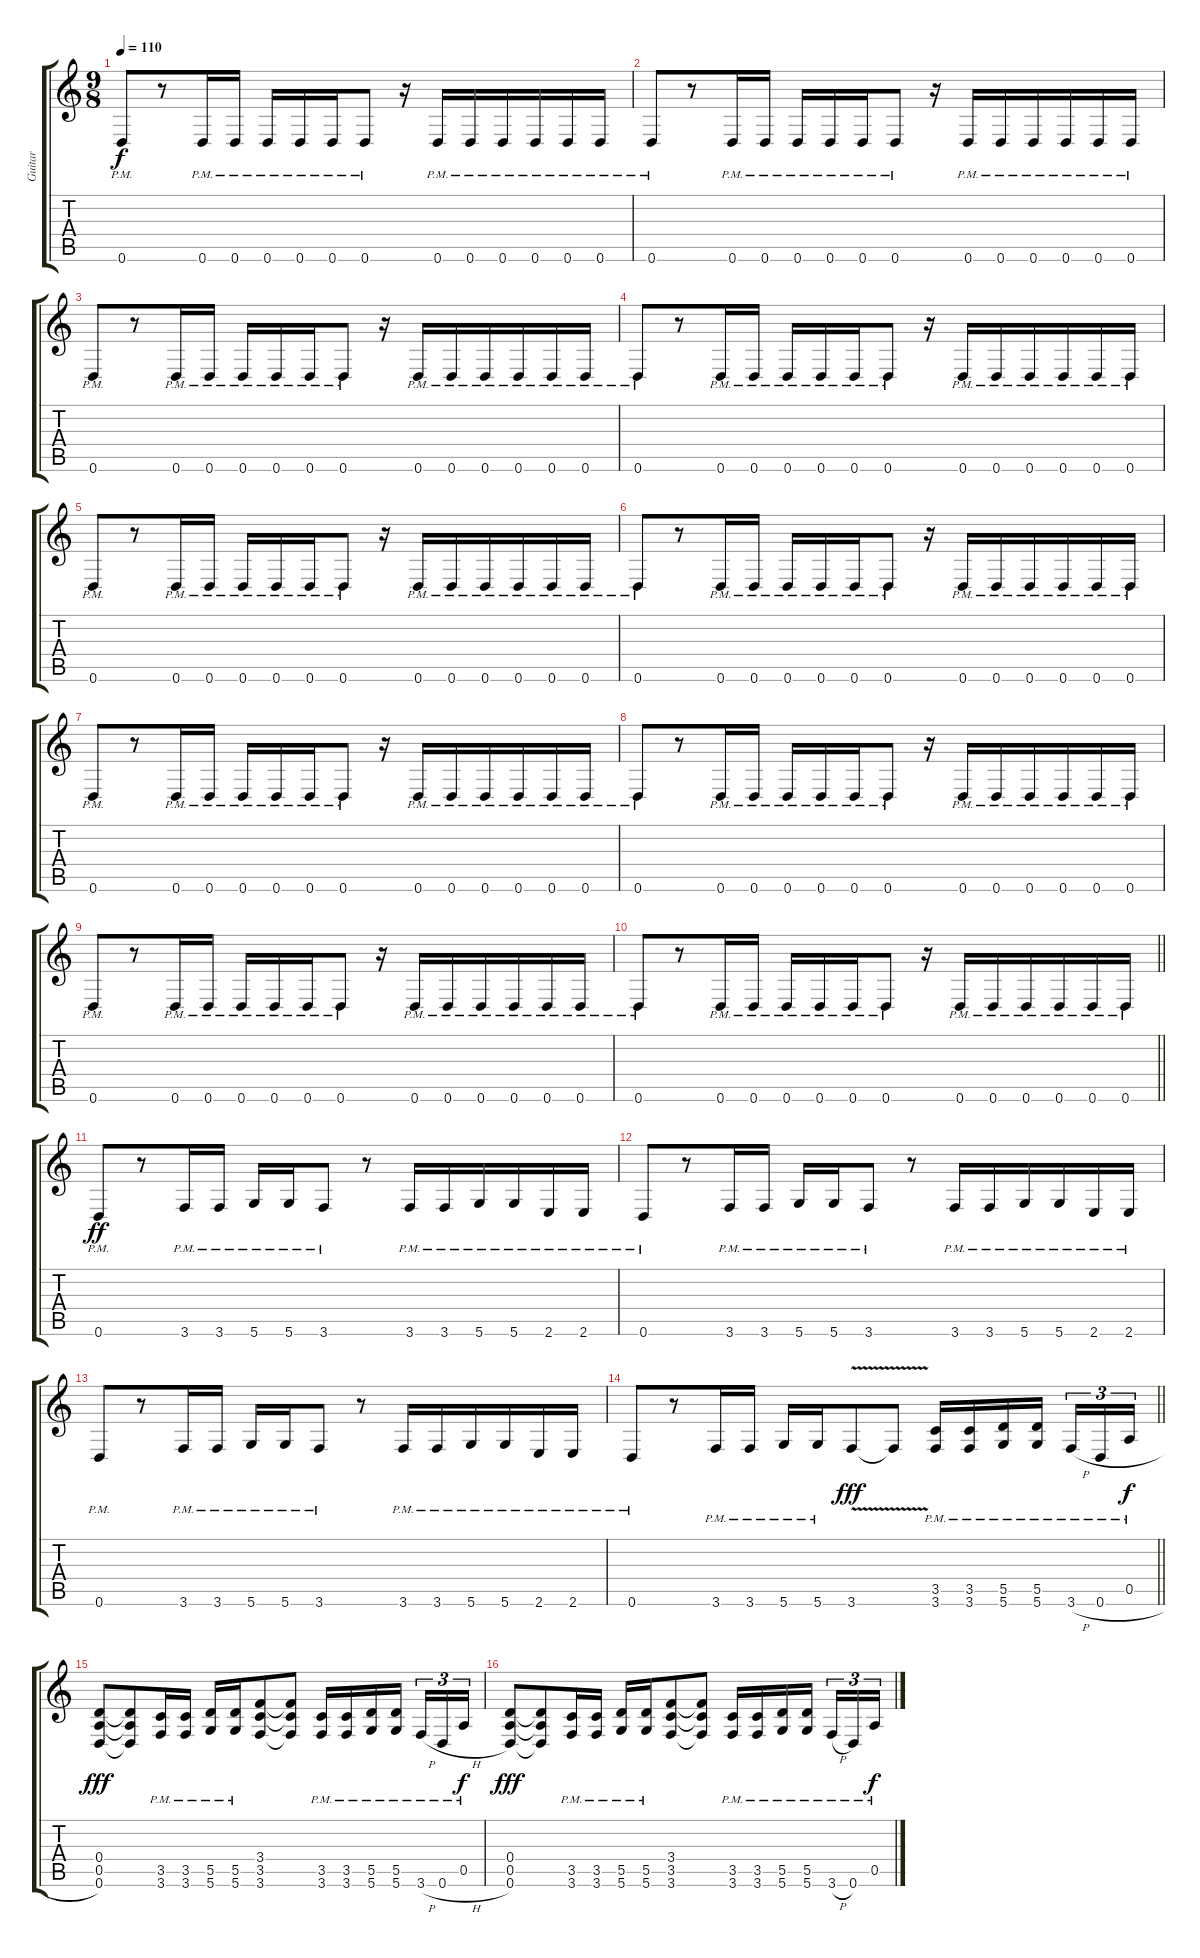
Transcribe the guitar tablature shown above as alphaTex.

\track ("Guitar" "Guitar") {instrument distortionguitar}
\staff {score tabs}
\tuning (E4 B3 G3 D3 A2 D2) {hide}
\ts (9 8)
\tempo 110
\clef g2
\ks c
0.6{pm}.8{dy f} r.8 0.6{pm}.16 0.6{pm}.16 0.6{pm}.16 0.6{pm}.16 0.6{pm}.16 0.6{pm}.8 r.16 0.6{pm}.16 0.6{pm}.16 0.6{pm}.16 0.6{pm}.16 0.6{pm}.16 0.6{pm}.16 |
0.6{pm}.8 r.8 0.6{pm}.16 0.6{pm}.16 0.6{pm}.16 0.6{pm}.16 0.6{pm}.16 0.6{pm}.8 r.16 0.6{pm}.16 0.6{pm}.16 0.6{pm}.16 0.6{pm}.16 0.6{pm}.16 0.6{pm}.16 |
0.6{pm}.8 r.8 0.6{pm}.16 0.6{pm}.16 0.6{pm}.16 0.6{pm}.16 0.6{pm}.16 0.6{pm}.8 r.16 0.6{pm}.16 0.6{pm}.16 0.6{pm}.16 0.6{pm}.16 0.6{pm}.16 0.6{pm}.16 |
0.6{pm}.8 r.8 0.6{pm}.16 0.6{pm}.16 0.6{pm}.16 0.6{pm}.16 0.6{pm}.16 0.6{pm}.8 r.16 0.6{pm}.16 0.6{pm}.16 0.6{pm}.16 0.6{pm}.16 0.6{pm}.16 0.6{pm}.16 |
0.6{pm}.8 r.8 0.6{pm}.16 0.6{pm}.16 0.6{pm}.16 0.6{pm}.16 0.6{pm}.16 0.6{pm}.8 r.16 0.6{pm}.16 0.6{pm}.16 0.6{pm}.16 0.6{pm}.16 0.6{pm}.16 0.6{pm}.16 |
0.6{pm}.8 r.8 0.6{pm}.16 0.6{pm}.16 0.6{pm}.16 0.6{pm}.16 0.6{pm}.16 0.6{pm}.8 r.16 0.6{pm}.16 0.6{pm}.16 0.6{pm}.16 0.6{pm}.16 0.6{pm}.16 0.6{pm}.16 |
0.6{pm}.8 r.8 0.6{pm}.16 0.6{pm}.16 0.6{pm}.16 0.6{pm}.16 0.6{pm}.16 0.6{pm}.8 r.16 0.6{pm}.16 0.6{pm}.16 0.6{pm}.16 0.6{pm}.16 0.6{pm}.16 0.6{pm}.16 |
0.6{pm}.8 r.8 0.6{pm}.16 0.6{pm}.16 0.6{pm}.16 0.6{pm}.16 0.6{pm}.16 0.6{pm}.8 r.16 0.6{pm}.16 0.6{pm}.16 0.6{pm}.16 0.6{pm}.16 0.6{pm}.16 0.6{pm}.16 |
0.6{pm}.8 r.8 0.6{pm}.16 0.6{pm}.16 0.6{pm}.16 0.6{pm}.16 0.6{pm}.16 0.6{pm}.8 r.16 0.6{pm}.16 0.6{pm}.16 0.6{pm}.16 0.6{pm}.16 0.6{pm}.16 0.6{pm}.16 |
\barLineRight lightlight
0.6{pm}.8 r.8 0.6{pm}.16 0.6{pm}.16 0.6{pm}.16 0.6{pm}.16 0.6{pm}.16 0.6{pm}.8 r.16 0.6{pm}.16 0.6{pm}.16 0.6{pm}.16 0.6{pm}.16 0.6{pm}.16 0.6{pm}.16 |
0.6{pm}.8{dy ff} r.8 3.6{pm}.16 3.6{pm}.16 5.6{pm}.16 5.6{pm}.16 3.6{pm}.8 r.8 3.6{pm}.16 3.6{pm}.16 5.6{pm}.16 5.6{pm}.16 2.6{pm}.16 2.6{pm}.16 |
0.6{pm}.8 r.8 3.6{pm}.16 3.6{pm}.16 5.6{pm}.16 5.6{pm}.16 3.6{pm}.8 r.8 3.6{pm}.16 3.6{pm}.16 5.6{pm}.16 5.6{pm}.16 2.6{pm}.16 2.6{pm}.16 |
0.6{pm}.8 r.8 3.6{pm}.16 3.6{pm}.16 5.6{pm}.16 5.6{pm}.16 3.6{pm}.8 r.8 3.6{pm}.16 3.6{pm}.16 5.6{pm}.16 5.6{pm}.16 2.6{pm}.16 2.6{pm}.16 |
\barLineRight lightlight
0.6{pm}.8 r.8 3.6{pm}.16 3.6{pm}.16 5.6{pm}.16 5.6{pm}.16 3.6{v}.8{dy fff} 3.6{t}.8 (3.5{pm} 3.6{pm}).16 (3.5{pm} 3.6{pm}).16 (5.5{pm} 5.6{pm}).16 (5.5{pm} 5.6{pm}).16{beam splitsecondary} 3.6{h pm}.16{tu (3 2)} 0.6{h pm}.16{tu (3 2)} 0.5{pm}.16{tu (3 2) dy f} |
\section ("" "")
(0.4 0.5 0.6).8{dy fff} (0.4{t} 0.5{t} 0.6{t}).8 (3.5{pm} 3.6{pm}).16 (3.5{pm} 3.6{pm}).16 (5.5{pm} 5.6{pm}).16 (5.5{pm} 5.6{pm}).16 (3.4 3.5 3.6).8 (3.4{t} 3.5{t} 3.6{t}).8 (3.5{pm} 3.6{pm}).16 (3.5{pm} 3.6{pm}).16 (5.5{pm} 5.6{pm}).16 (5.5{pm} 5.6{pm}).16{beam splitsecondary} 3.6{h pm}.16{tu (3 2)} 0.6{h pm}.16{tu (3 2)} 0.5{pm}.16{tu (3 2) dy f} |
(0.4 0.5 0.6).8{dy fff} (0.4{t} 0.5{t} 0.6{t}).8 (3.5{pm} 3.6{pm}).16 (3.5{pm} 3.6{pm}).16 (5.5{pm} 5.6{pm}).16 (5.5{pm} 5.6{pm}).16 (3.4 3.5 3.6).8 (3.4{t} 3.5{t} 3.6{t}).8 (3.5{pm} 3.6{pm}).16 (3.5{pm} 3.6{pm}).16 (5.5{pm} 5.6{pm}).16 (5.5{pm} 5.6{pm}).16{beam splitsecondary} 3.6{h pm}.16{tu (3 2)} 0.6{h pm}.16{tu (3 2)} 0.5{pm}.16{tu (3 2) dy f}
